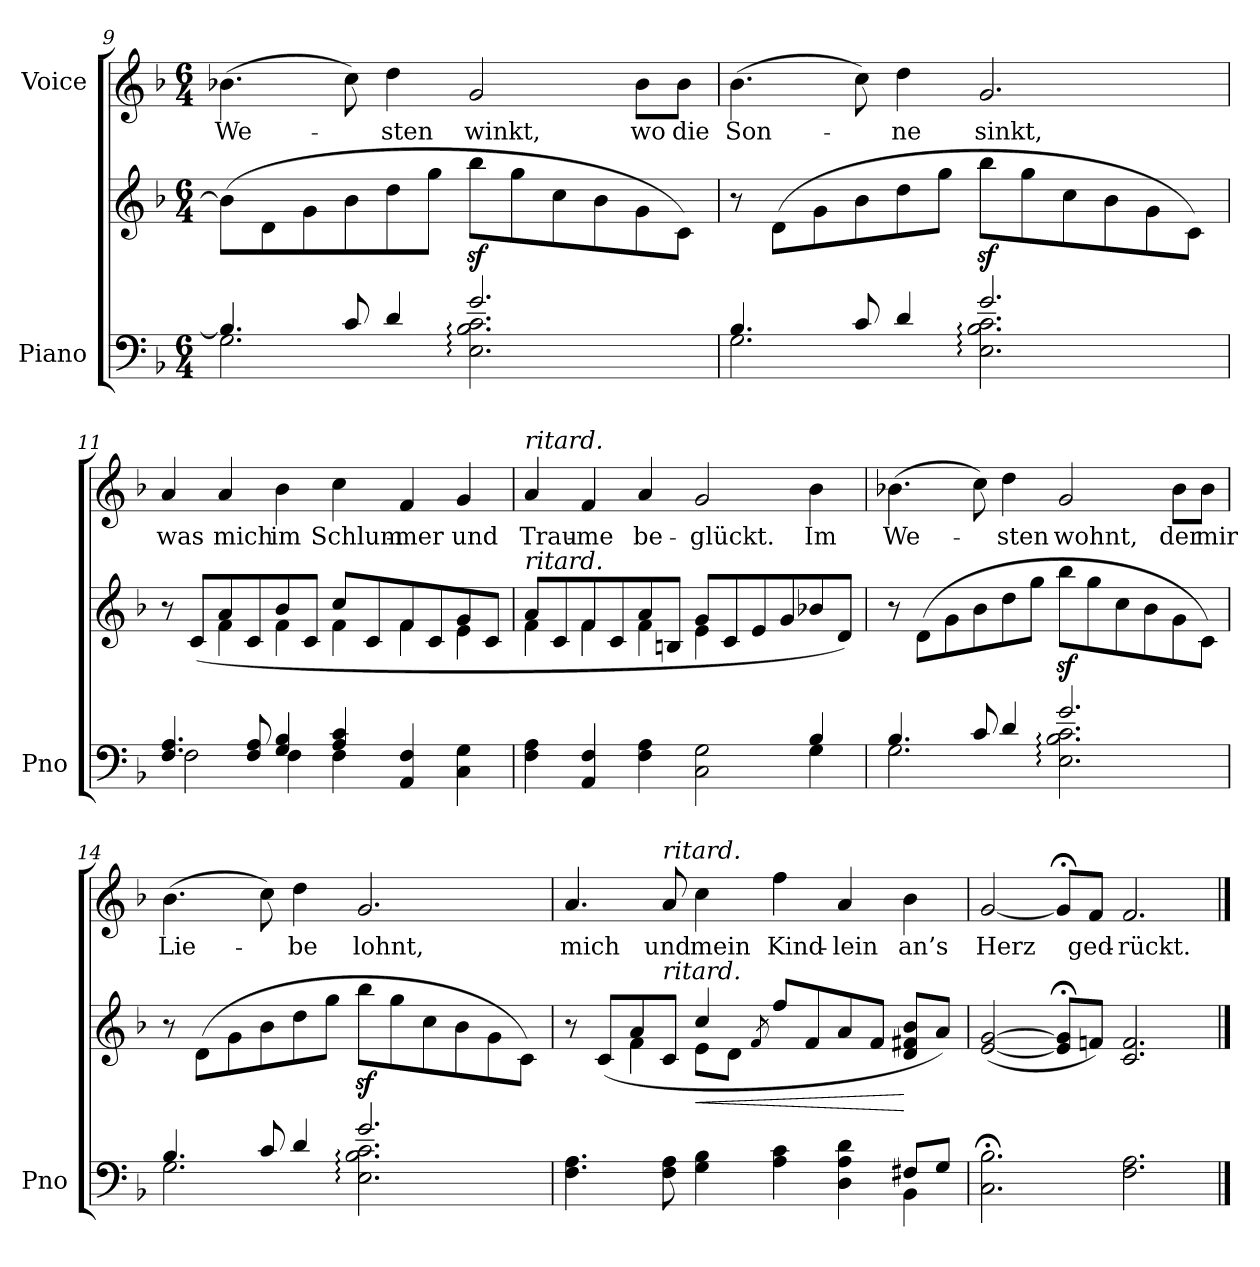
**kern	**kern	**dynam	**kern	**text
*part2	*part2	*part2	*part1	*part1
*staff3	*staff2	*staff2/3	*staff1	*staff1
*I"Piano	*	*	*I"Voice	*
*I'Pno	*	*	*	*
!!LO:LB:g=z
*clefF4	*clefG2	*	*clefG2	*
*k[b-]	*k[b-]	*	*k[b-]	*
*M6/4	*M6/4	*	*M6/4	*
=9	=9	=9	=9	=9
*^	*	*	*	*
!	!	!	!	!	!LO:LY:b
4.B-/]	2.G\	(8b-\L]	.	(4.b-X\	We-
.	.	8d\	.	.	.
.	.	8g\	.	.	.
8c/	.	8b-\	.	8cc\)	.
!	!	!	!	!	!LO:LY:b
4d/	.	8dd\	.	4dd\	-sten
.	.	8gg\J	.	.	.
!	!	!	!	!	!LO:LY:b
2.g/	2.E\:: 2.B-\:: 2.c\::	8bb-z<\L	.	2g/	winkt,
.	.	8gg\	.	.	.
.	.	8cc\	.	.	.
.	.	8b-\	.	.	.
!	!	!	!	!	!LO:LY:b
.	.	8g\	.	8b-\L	wo
!	!	!	!	!	!LO:LY:b
.	.	8c\J)	.	8b-\J	die
=10	=10	=10	=10	=10	=10
!	!	!	!	!	!LO:LY:b
4.B-/	2.G\	8r	.	(4.b-\	Son-
.	.	(8d\L	.	.	.
.	.	8g\	.	.	.
8c/	.	8b-\	.	8cc\)	.
!	!	!	!	!	!LO:LY:b
4d/	.	8dd\	.	4dd\	-ne
.	.	8gg\J	.	.	.
!	!	!	!	!	!LO:LY:b
2.g/	2.E\:: 2.B-\:: 2.c\::	8bb-z<\L	.	2.g/	sinkt,
.	.	8gg\	.	.	.
.	.	8cc\	.	.	.
.	.	8b-\	.	.	.
.	.	8g\	.	.	.
.	.	8c\J)	.	.	.
!!LO:LB:g=z
=11	=11	=11	=11	=11	=11
*	*	*^	*	*	*
!	!	!	!	!	!	!LO:LY:b
4.F/ 4.A/	2F\	8r	4ryy	.	4a/	was
.	.	(8c/L	.	.	.	.
!	!	!	!	!	!	!LO:LY:b
.	.	8a/	4f\	.	4a/	mich
8F/ 8A/	.	8c/	.	.	.	.
!	!	!	!	!	!	!LO:LY:b
4G/ 4B-/	4F\	8b-/	4f\	.	4b-\	im
.	.	8c/J	.	.	.	.
!	!	!	!	!	!	!LO:LY:b
4A/ 4c/	4F\	8cc/L	4f\	.	4cc\	Schlum-
.	.	8c/	.	.	.	.
!	!	!	!	!	!	!LO:LY:b
4AA/ 4F/	4ryy	8f/	4f\	.	4f/	-mer
.	.	8c/	.	.	.	.
!	!	!	!	!	!	!LO:LY:b
4C\ 4G\	4ryy	8g/	4e\	.	4g/	und
.	.	8c/J	.	.	.	.
=12	=12	=12	=12	=12	=12	=12
!	!	!	!	!	!LO:TX:a:i:t=ritard.	!
!	!	!LO:TX:a:i:t=ritard.	!	!	!	!
!	!	!	!	!	!	!LO:LY:b
4F\ 4A\	2.ryy	8a/L	4f\	.	4a/	Trau-
.	.	8c/	.	.	.	.
!	!	!	!	!	!	!LO:LY:b
4AA/ 4F/	.	8f/	4f\	.	4f/	-me
.	.	8c/	.	.	.	.
!	!	!	!	!	!	!LO:LY:b
4F\ 4A\	.	8a/	4f\	.	4a/	be-
.	.	8Bn/J	.	.	.	.
!	!	!	!	!	!	!LO:LY:b
2C\ 2G\	2ryy	8g/L	4e\	.	2g/	-glückt.
.	.	8c/	.	.	.	.
.	.	8e/	4ryy	.	.	.
.	.	8g/	.	.	.	.
!	!	!	!	!	!	!LO:LY:b
4B-/	4G\	8b-X/	4ryy	.	4b-\	Im
.	.	8d/J)	.	.	.	.
*	*	*v	*v	*	*	*
!!LO:PB:g=z
=13	=13	=13	=13	=13	=13
!	!	!	!	!	!LO:LY:b
4.B-/	2.G\	8r	.	(4.b-X\	We-
.	.	(8d\L	.	.	.
.	.	8g\	.	.	.
8c/	.	8b-\	.	8cc\)	.
!	!	!	!	!	!LO:LY:b
4d/	.	8dd\	.	4dd\	-sten
.	.	8gg\J	.	.	.
!	!	!	!	!	!LO:LY:b
2.g/	2.E\:: 2.B-\:: 2.c\::	8bb-z<\L	.	2g/	wohnt,
.	.	8gg\	.	.	.
.	.	8cc\	.	.	.
.	.	8b-\	.	.	.
!	!	!	!	!	!LO:LY:b
.	.	8g\	.	8b-\L	der
!	!	!	!	!	!LO:LY:b
.	.	8c\J)	.	8b-\J	mir
=14	=14	=14	=14	=14	=14
!	!	!	!	!	!LO:LY:b
4.B-/	2.G\	8r	.	(4.b-\	Lie-
.	.	(8d\L	.	.	.
.	.	8g\	.	.	.
8c/	.	8b-\	.	8cc\)	.
!	!	!	!	!	!LO:LY:b
4d/	.	8dd\	.	4dd\	-be
.	.	8gg\J	.	.	.
!	!	!	!	!	!LO:LY:b
2.g/	2.E\:: 2.B-\:: 2.c\::	8bb-z<\L	.	2.g/	lohnt,
.	.	8gg\	.	.	.
.	.	8cc\	.	.	.
.	.	8b-\	.	.	.
.	.	8g\	.	.	.
.	.	8c\J)	.	.	.
!!LO:LB:g=z
=15	=15	=15	=15	=15	=15
*	*	*^	*	*	*
!	!	!	!	!	!	!LO:LY:b
4.F\ 4.A\	2.ryy	8r	4ryy	.	4.a/	mich
.	.	(8c/L	.	.	.	.
.	.	8a/	4f\	.	.	.
!	!	!	!	!	!LO:TX:a:i:t=ritard.	!
!	!	!LO:TX:a:i:t=ritard.	!	!	!	!
!	!	!	!	!	!	!LO:LY:b
8F\ 8A\	.	8c/J	.	.	8a/	und
!	!	!	!	!LO:HP:b	!	!LO:LY:b
4G\ 4B-\	.	4cc/	8e\L	<	4cc\	mein
.	.	.	8d\J	.	.	.
.	.	8qf/	.	.	.	.
!	!	!	!	!	!	!LO:LY:b
4A\ 4c\	2ryy	8ff/L	2ryy	.	4ff\	Kind-
.	.	8f/	.	.	.	.
!	!	!	!	!	!	!LO:LY:b
4D\ 4A\ 4d\	.	8a/	.	.	4a/	-lein
.	.	8f/J	.	.	.	.
!	!	!	!	!	!	!LO:LY:b
8F#X/L	4BB-\	8d/ 8f#X/ 8b-/L	4ryy	[	4b-\	an’s
8G/J	.	8a/J)	.	.	.	.
*v	*v	*	*	*	*	*
*	*v	*v	*	*	*
=16	=16	=16	=16	=16
!	!	!	!	!LO:LY:b
2.C\;< 2.B-\;<	(>[2e/ [2g/	.	[2g/	Herz
.	8e/];< 8g/];<L	.	8g;</L]	.
!	!	!	!	!LO:LY:b
.	8fn/J)	.	8f/J	ged-
!	!	!	!	!LO:LY:b
2.F\ 2.A\	2.c/ 2.f/	.	2.f/	-rückt.
==	==	==	==	==
*-	*-	*-	*-	*-
